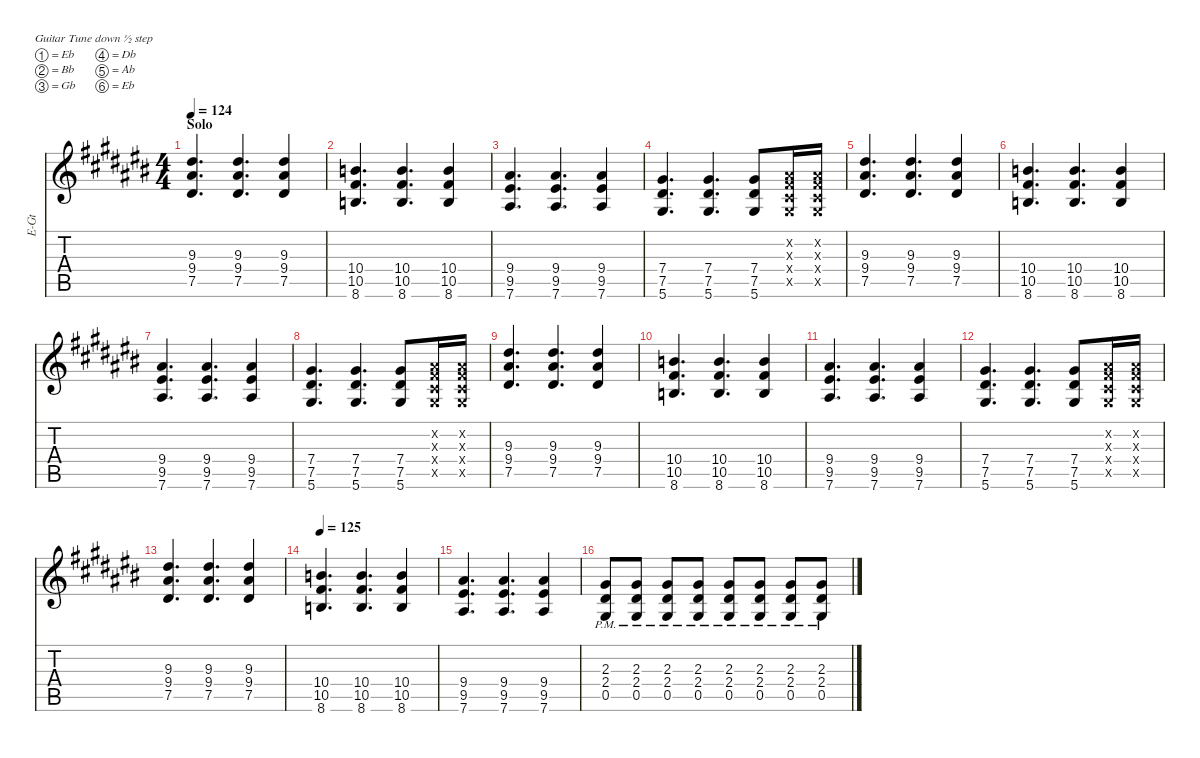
\hideDynamics
\bracketExtendMode nobrackets
\otherSystemsTrackNameOrientation horizontal
\track ("Guitar 2 (Izzy)" "E-Gt") {defaultSystemsLayout 8 instrument distortionguitar}
\staff {score tabs}
\tuning (Eb4 Bb3 Gb3 Db3 Ab2 Eb2)
\ts (4 4)
\section ("" "Solo")
\tempo 124
\clef g2
\ks c#
(9.3{acc #} 9.4{acc #} 7.5{acc #}).4{d dy f beam Up} (9.3{acc #} 9.4{acc #} 7.5{acc #}).4{d beam Up} (9.3{acc #} 9.4{acc #} 7.5{acc #}).4{beam Up} |
(10.4{acc forcenatural} 10.5{acc #} 8.6{acc forcenatural}).4{d beam Up} (10.4{acc forcenatural} 10.5{acc #} 8.6{acc forcenatural}).4{d beam Up} (10.4{acc forcenatural} 10.5{acc #} 8.6{acc forcenatural}).4{beam Up} |
(9.4{acc #} 9.5{acc #} 7.6{acc #}).4{d beam Up} (9.4{acc #} 9.5{acc #} 7.6{acc #}).4{d beam Up} (9.4{acc #} 9.5{acc #} 7.6{acc #}).4{beam Up} |
(7.4{acc #} 7.5{acc #} 5.6{acc #}).4{d beam Up} (7.4{acc #} 7.5{acc #} 5.6{acc #}).4{d beam Up} (7.4{acc #} 7.5{acc #} 5.6{acc #}).8{beam Up} (0.2{x acc #} 0.3{x acc #} 0.4{x acc #} 0.5{x acc #}).16{beam Up} (0.2{x acc #} 0.3{x acc #} 0.4{x acc #} 0.5{x acc #}).16{beam Up} |
(9.3{acc #} 9.4{acc #} 7.5{acc #}).4{d beam Up} (9.3{acc #} 9.4{acc #} 7.5{acc #}).4{d beam Up} (9.3{acc #} 9.4{acc #} 7.5{acc #}).4{beam Up} |
(10.4{acc forcenatural} 10.5{acc #} 8.6{acc forcenatural}).4{d beam Up} (10.4{acc forcenatural} 10.5{acc #} 8.6{acc forcenatural}).4{d beam Up} (10.4{acc forcenatural} 10.5{acc #} 8.6{acc forcenatural}).4{beam Up} |
(9.4{acc #} 9.5{acc #} 7.6{acc #}).4{d beam Up} (9.4{acc #} 9.5{acc #} 7.6{acc #}).4{d beam Up} (9.4{acc #} 9.5{acc #} 7.6{acc #}).4{beam Up} |
(7.4{acc #} 7.5{acc #} 5.6{acc #}).4{d beam Up} (7.4{acc #} 7.5{acc #} 5.6{acc #}).4{d beam Up} (7.4{acc #} 7.5{acc #} 5.6{acc #}).8{beam Up} (0.2{x acc #} 0.3{x acc #} 0.4{x acc #} 0.5{x acc #}).16{beam Up} (0.2{x acc #} 0.3{x acc #} 0.4{x acc #} 0.5{x acc #}).16{beam Up} |
(9.3{acc #} 9.4{acc #} 7.5{acc #}).4{d beam Up} (9.3{acc #} 9.4{acc #} 7.5{acc #}).4{d beam Up} (9.3{acc #} 9.4{acc #} 7.5{acc #}).4{beam Up} |
(10.4{acc forcenatural} 10.5{acc #} 8.6{acc forcenatural}).4{d beam Up} (10.4{acc forcenatural} 10.5{acc #} 8.6{acc forcenatural}).4{d beam Up} (10.4{acc forcenatural} 10.5{acc #} 8.6{acc forcenatural}).4{beam Up} |
(9.4{acc #} 9.5{acc #} 7.6{acc #}).4{d beam Up} (9.4{acc #} 9.5{acc #} 7.6{acc #}).4{d beam Up} (9.4{acc #} 9.5{acc #} 7.6{acc #}).4{beam Up} |
(7.4{acc #} 7.5{acc #} 5.6{acc #}).4{d beam Up} (7.4{acc #} 7.5{acc #} 5.6{acc #}).4{d beam Up} (7.4{acc #} 7.5{acc #} 5.6{acc #}).8{beam Up} (0.2{x acc #} 0.3{x acc #} 0.4{x acc #} 0.5{x acc #}).16{beam Up} (0.2{x acc #} 0.3{x acc #} 0.4{x acc #} 0.5{x acc #}).16{beam Up} |
(9.3{acc #} 9.4{acc #} 7.5{acc #}).4{d beam Up} (9.3{acc #} 9.4{acc #} 7.5{acc #}).4{d beam Up} (9.3{acc #} 9.4{acc #} 7.5{acc #}).4{beam Up} |
\tempo 125
(10.4{acc forcenatural} 10.5{acc #} 8.6{acc forcenatural}).4{d beam Up} (10.4{acc forcenatural} 10.5{acc #} 8.6{acc forcenatural}).4{d beam Up} (10.4{acc forcenatural} 10.5{acc #} 8.6{acc forcenatural}).4{beam Up} |
(9.4{acc #} 9.5{acc #} 7.6{acc #}).4{d beam Up} (9.4{acc #} 9.5{acc #} 7.6{acc #}).4{d beam Up} (9.4{acc #} 9.5{acc #} 7.6{acc #}).4{beam Up} |
(2.3{pm acc #} 2.4{pm acc #} 0.5{pm acc #}).8{beam Up} (2.3{pm acc #} 2.4{pm acc #} 0.5{pm acc #}).8{beam Up} (2.3{pm acc #} 2.4{pm acc #} 0.5{pm acc #}).8{beam Up} (2.3{pm acc #} 2.4{pm acc #} 0.5{pm acc #}).8{beam Up} (2.3{pm acc #} 2.4{pm acc #} 0.5{pm acc #}).8{beam Up} (2.3{pm acc #} 2.4{pm acc #} 0.5{pm acc #}).8{beam Up} (2.3{pm acc #} 2.4{pm acc #} 0.5{pm acc #}).8{beam Up} (2.3{pm acc #} 2.4{pm acc #} 0.5{pm acc #}).8{beam Up}
